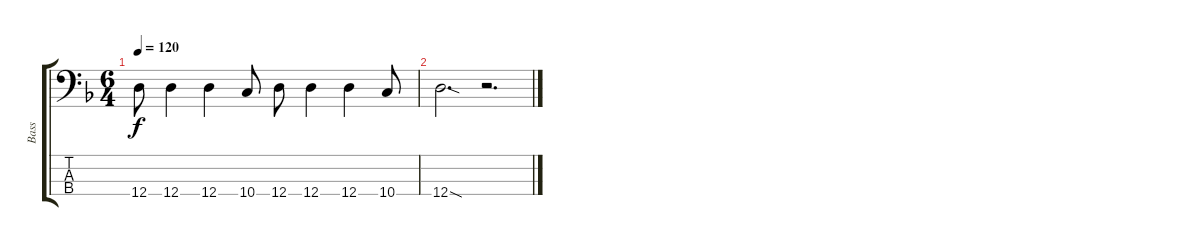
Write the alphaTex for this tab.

\track ("Bass" "Bass") {instrument electricbassfinger}
\staff {score tabs}
\tuning (G2 D2 A1 D1) {hide}
\ts (6 4)
\tempo 120
\clef f4
\ks f
12.4.8{dy f} 12.4.4 12.4.4 10.4.8 12.4.8 12.4.4 12.4.4 10.4.8 |
12.4{sod}.2{d} r.2{d}
